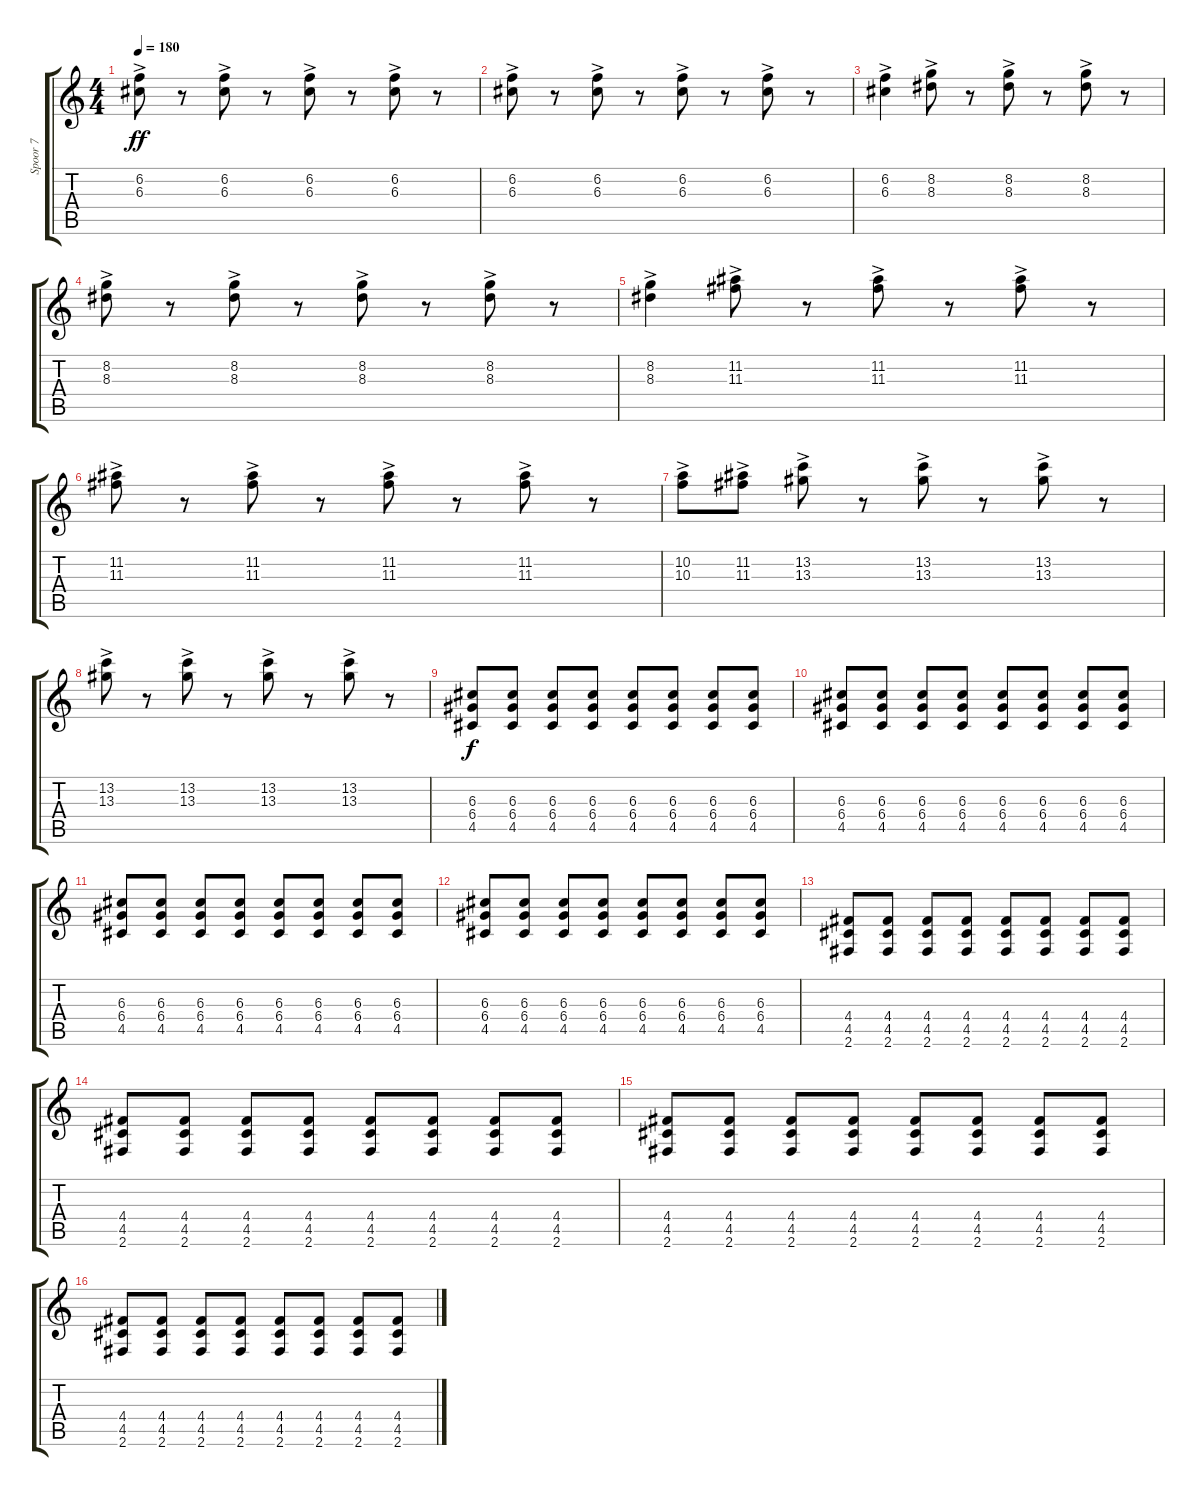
\track ("Spoor 7" "Spoor 7") {instrument distortionguitar}
\staff {score tabs}
\tuning (E4 B3 G3 D3 A2 E2) {hide}
\ts (4 4)
\tempo 180
\clef g2
\ks c
(6.2{ac} 6.3{ac}).8{dy ff} r.8 (6.2{ac} 6.3{ac}).8 r.8 (6.2{ac} 6.3{ac}).8 r.8 (6.2{ac} 6.3{ac}).8 r.8 |
(6.2{ac} 6.3{ac}).8 r.8 (6.2{ac} 6.3{ac}).8 r.8 (6.2{ac} 6.3{ac}).8 r.8 (6.2{ac} 6.3{ac}).8 r.8 |
(6.2{ac} 6.3{ac}).4 (8.2{ac} 8.3{ac}).8 r.8 (8.2{ac} 8.3{ac}).8 r.8 (8.2{ac} 8.3{ac}).8 r.8 |
(8.2{ac} 8.3{ac}).8 r.8 (8.2{ac} 8.3{ac}).8 r.8 (8.2{ac} 8.3{ac}).8 r.8 (8.2{ac} 8.3{ac}).8 r.8 |
(8.2{ac} 8.3{ac}).4 (11.2{ac} 11.3{ac}).8 r.8 (11.2{ac} 11.3{ac}).8 r.8 (11.2{ac} 11.3{ac}).8 r.8 |
(11.2{ac} 11.3{ac}).8 r.8 (11.2{ac} 11.3{ac}).8 r.8 (11.2{ac} 11.3{ac}).8 r.8 (11.2{ac} 11.3{ac}).8 r.8 |
(10.2{ac} 10.3{ac}).8 (11.2{ac} 11.3{ac}).8 (13.2{ac} 13.3{ac}).8 r.8 (13.2{ac} 13.3{ac}).8 r.8 (13.2{ac} 13.3{ac}).8 r.8 |
(13.2{ac} 13.3{ac}).8 r.8 (13.2{ac} 13.3{ac}).8 r.8 (13.2{ac} 13.3{ac}).8 r.8 (13.2{ac} 13.3{ac}).8 r.8 |
(6.3 6.4 4.5).8{dy f} (6.3 6.4 4.5).8 (6.3 6.4 4.5).8 (6.3 6.4 4.5).8 (6.3 6.4 4.5).8 (6.3 6.4 4.5).8 (6.3 6.4 4.5).8 (6.3 6.4 4.5).8 |
(6.3 6.4 4.5).8 (6.3 6.4 4.5).8 (6.3 6.4 4.5).8 (6.3 6.4 4.5).8 (6.3 6.4 4.5).8 (6.3 6.4 4.5).8 (6.3 6.4 4.5).8 (6.3 6.4 4.5).8 |
(6.3 6.4 4.5).8 (6.3 6.4 4.5).8 (6.3 6.4 4.5).8 (6.3 6.4 4.5).8 (6.3 6.4 4.5).8 (6.3 6.4 4.5).8 (6.3 6.4 4.5).8 (6.3 6.4 4.5).8 |
(6.3 6.4 4.5).8 (6.3 6.4 4.5).8 (6.3 6.4 4.5).8 (6.3 6.4 4.5).8 (6.3 6.4 4.5).8 (6.3 6.4 4.5).8 (6.3 6.4 4.5).8 (6.3 6.4 4.5).8 |
(4.4 4.5 2.6).8 (4.4 4.5 2.6).8 (4.4 4.5 2.6).8 (4.4 4.5 2.6).8 (4.4 4.5 2.6).8 (4.4 4.5 2.6).8 (4.4 4.5 2.6).8 (4.4 4.5 2.6).8 |
(4.4 4.5 2.6).8 (4.4 4.5 2.6).8 (4.4 4.5 2.6).8 (4.4 4.5 2.6).8 (4.4 4.5 2.6).8 (4.4 4.5 2.6).8 (4.4 4.5 2.6).8 (4.4 4.5 2.6).8 |
(4.4 4.5 2.6).8 (4.4 4.5 2.6).8 (4.4 4.5 2.6).8 (4.4 4.5 2.6).8 (4.4 4.5 2.6).8 (4.4 4.5 2.6).8 (4.4 4.5 2.6).8 (4.4 4.5 2.6).8 |
(4.4 4.5 2.6).8 (4.4 4.5 2.6).8 (4.4 4.5 2.6).8 (4.4 4.5 2.6).8 (4.4 4.5 2.6).8 (4.4 4.5 2.6).8 (4.4 4.5 2.6).8 (4.4 4.5 2.6).8
